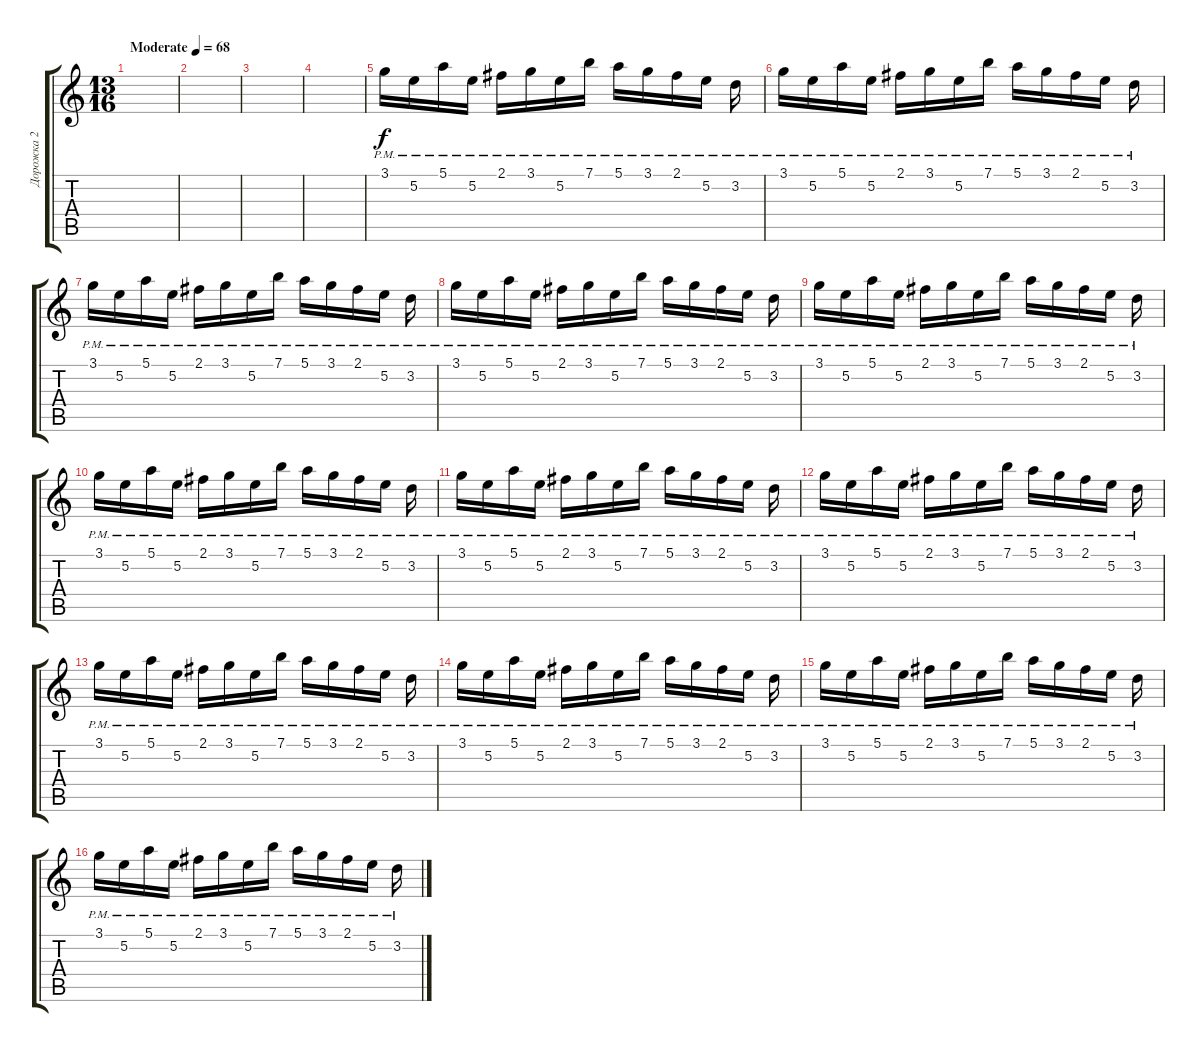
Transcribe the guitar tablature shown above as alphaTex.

\track ("Дорожка 2" "Дорожка 2") {instrument electricguitarclean}
\staff {score tabs}
\tuning (E4 B3 G3 D3 A2 E2) {hide}
\ts (13 16)
\tempo (68 "Moderate")
\clef g2
\ks c
|
|
|
|
3.1{pm}.16 5.2{pm}.16 5.1{pm}.16 5.2{pm}.16 2.1{pm}.16 3.1{pm}.16 5.2{pm}.16 7.1{pm}.16 5.1{pm}.16 3.1{pm}.16 2.1{pm}.16 5.2{pm}.16 3.2{pm}.16 |
3.1{pm}.16 5.2{pm}.16 5.1{pm}.16 5.2{pm}.16 2.1{pm}.16 3.1{pm}.16 5.2{pm}.16 7.1{pm}.16 5.1{pm}.16 3.1{pm}.16 2.1{pm}.16 5.2{pm}.16 3.2{pm}.16 |
3.1{pm}.16 5.2{pm}.16 5.1{pm}.16 5.2{pm}.16 2.1{pm}.16 3.1{pm}.16 5.2{pm}.16 7.1{pm}.16 5.1{pm}.16 3.1{pm}.16 2.1{pm}.16 5.2{pm}.16 3.2{pm}.16 |
3.1{pm}.16 5.2{pm}.16 5.1{pm}.16 5.2{pm}.16 2.1{pm}.16 3.1{pm}.16 5.2{pm}.16 7.1{pm}.16 5.1{pm}.16 3.1{pm}.16 2.1{pm}.16 5.2{pm}.16 3.2{pm}.16 |
3.1{pm}.16 5.2{pm}.16 5.1{pm}.16 5.2{pm}.16 2.1{pm}.16 3.1{pm}.16 5.2{pm}.16 7.1{pm}.16 5.1{pm}.16 3.1{pm}.16 2.1{pm}.16 5.2{pm}.16 3.2{pm}.16 |
3.1{pm}.16 5.2{pm}.16 5.1{pm}.16 5.2{pm}.16 2.1{pm}.16 3.1{pm}.16 5.2{pm}.16 7.1{pm}.16 5.1{pm}.16 3.1{pm}.16 2.1{pm}.16 5.2{pm}.16 3.2{pm}.16 |
3.1{pm}.16 5.2{pm}.16 5.1{pm}.16 5.2{pm}.16 2.1{pm}.16 3.1{pm}.16 5.2{pm}.16 7.1{pm}.16 5.1{pm}.16 3.1{pm}.16 2.1{pm}.16 5.2{pm}.16 3.2{pm}.16 |
3.1{pm}.16 5.2{pm}.16 5.1{pm}.16 5.2{pm}.16 2.1{pm}.16 3.1{pm}.16 5.2{pm}.16 7.1{pm}.16 5.1{pm}.16 3.1{pm}.16 2.1{pm}.16 5.2{pm}.16 3.2{pm}.16 |
3.1{pm}.16 5.2{pm}.16 5.1{pm}.16 5.2{pm}.16 2.1{pm}.16 3.1{pm}.16 5.2{pm}.16 7.1{pm}.16 5.1{pm}.16 3.1{pm}.16 2.1{pm}.16 5.2{pm}.16 3.2{pm}.16 |
3.1{pm}.16 5.2{pm}.16 5.1{pm}.16 5.2{pm}.16 2.1{pm}.16 3.1{pm}.16 5.2{pm}.16 7.1{pm}.16 5.1{pm}.16 3.1{pm}.16 2.1{pm}.16 5.2{pm}.16 3.2{pm}.16 |
3.1{pm}.16 5.2{pm}.16 5.1{pm}.16 5.2{pm}.16 2.1{pm}.16 3.1{pm}.16 5.2{pm}.16 7.1{pm}.16 5.1{pm}.16 3.1{pm}.16 2.1{pm}.16 5.2{pm}.16 3.2{pm}.16 |
3.1{pm}.16 5.2{pm}.16 5.1{pm}.16 5.2{pm}.16 2.1{pm}.16 3.1{pm}.16 5.2{pm}.16 7.1{pm}.16 5.1{pm}.16 3.1{pm}.16 2.1{pm}.16 5.2{pm}.16 3.2{pm}.16
